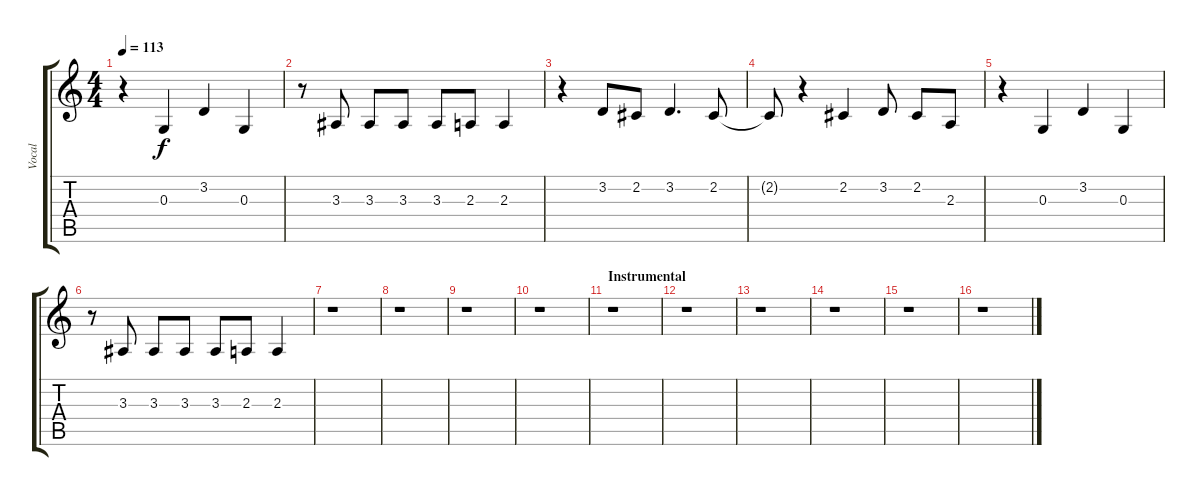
\track ("Vocal" "Vocal") {instrument lead6voice}
\staff {score tabs}
\tuning (E4 B3 G3 D3 A2 E2) {hide}
\ts (4 4)
\tempo 113
\clef g2
\ks c
r.4{dy f} 0.3.4 3.2.4 0.3.4 |
r.8 3.3.8 3.3.8 3.3.8 3.3.8 2.3.8 2.3.4 |
r.4 3.2.8 2.2.8 3.2.4{d} 2.2.8 |
2.2{t}.8 r.4 2.2.4 3.2.8 2.2.8 2.3.8 |
r.4 0.3.4 3.2.4 0.3.4 |
r.8 3.3.8 3.3.8 3.3.8 3.3.8 2.3.8 2.3.4 |
r.1 |
r.1 |
r.1 |
r.1 |
\section ("" "Instrumental")
r.1 |
r.1 |
r.1 |
r.1 |
r.1 |
r.1
